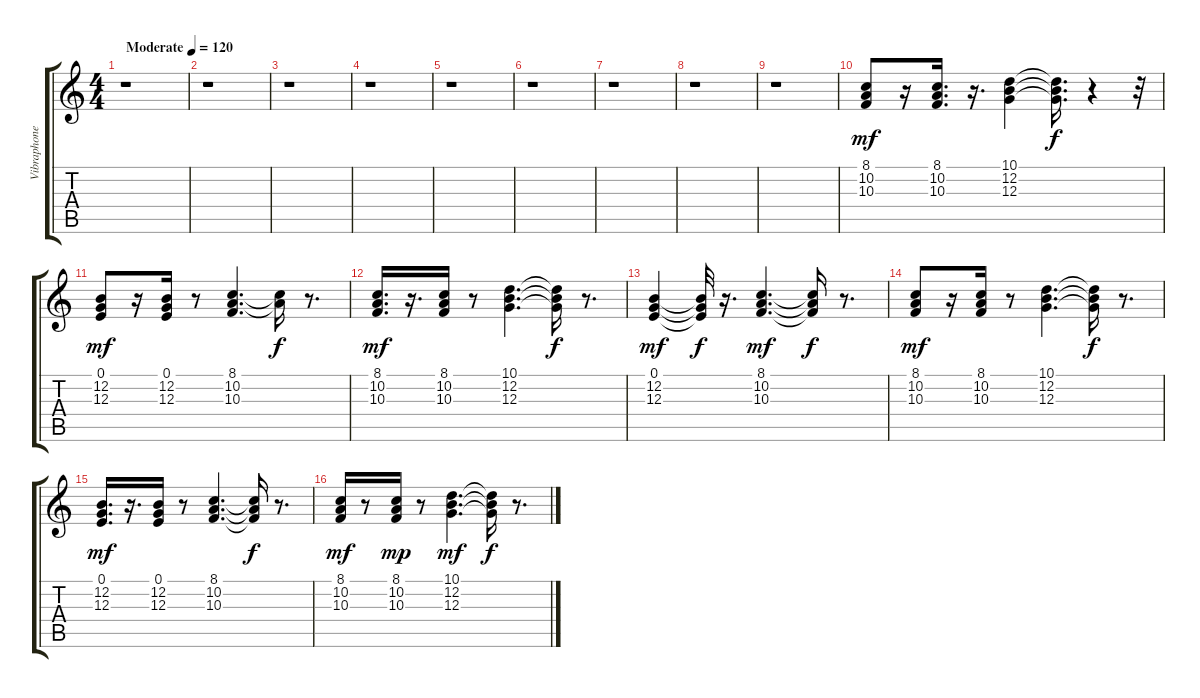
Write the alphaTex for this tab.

\track ("Vibraphone" "Vibraphone") {instrument vibraphone}
\staff {score tabs}
\tuning (E4 B3 G3 D3 A2 E2) {hide}
\ts (4 4)
\tempo (120 "Moderate")
\clef g2
\ks c
r.1{dy mf instrument vibraphone} |
r.1 |
r.1 |
r.1 |
r.1 |
r.1 |
r.1 |
r.1 |
r.1 |
(8.1 10.2 10.3).8 r.16 (8.1 10.2 10.3).16{d} r.16{d} (10.1 12.2 12.3).4 (10.1{t} 12.2{t} 12.3{t}).16{d dy f} r.4 r.32 |
(0.1 12.2 12.3).8{dy mf} r.16 (0.1 12.2 12.3).16 r.8 (8.1 10.2 10.3).4{d} (8.1{t} 10.2{t}).16{dy f} r.8{d} |
(8.1 10.2 10.3).16{d dy mf} r.16{d} (8.1 10.2 10.3).16 r.8 (10.1 12.2 12.3).4{d} (10.1{t} 12.2{t} 12.3{t}).16{dy f} r.8{d} |
(0.1 12.2 12.3).4{dy mf} (0.1{t} 12.2{t} 12.3{t}).32{dy f} r.16{d} (8.1 10.2 10.3).4{d dy mf} (8.1{t} 10.2{t} 10.3{t}).16{dy f} r.8{d} |
(8.1 10.2 10.3).8{dy mf} r.16 (8.1 10.2 10.3).16 r.8 (10.1 12.2 12.3).4{d} (10.1{t} 12.2{t} 12.3{t}).16{dy f} r.8{d} |
(0.1 12.2 12.3).16{d dy mf} r.16{d} (0.1 12.2 12.3).16 r.8 (8.1 10.2 10.3).4{d} (8.1{t} 10.2{t} 10.3{t}).16{dy f} r.8{d} |
(8.1 10.2 10.3).16{dy mf} r.8 (8.1 10.2 10.3).16{dy mp} r.8 (10.1 12.2 12.3).4{d dy mf} (10.1{t} 12.2{t} 12.3{t}).16{dy f} r.8{d}
